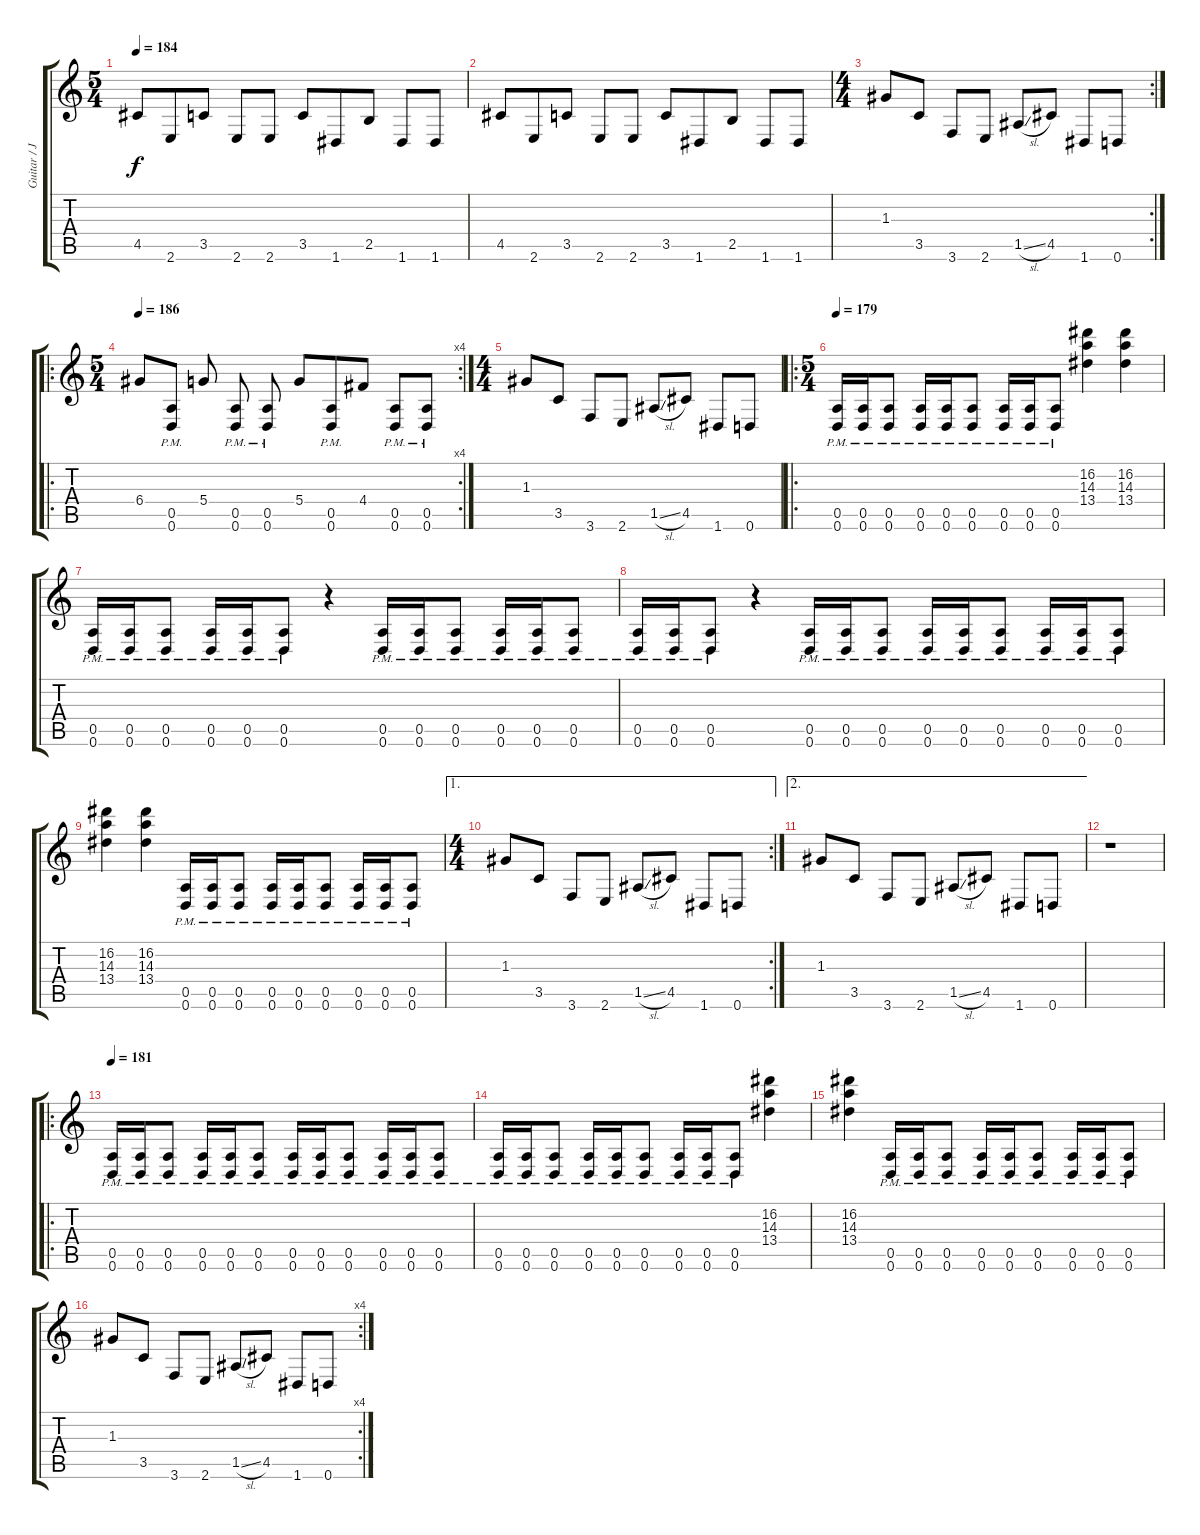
\track ("Guitar / Jordan" "Guitar / J") {instrument overdrivenguitar}
\staff {score tabs}
\tuning (E4 B3 G3 D3 A2 D2) {hide}
\ts (5 4)
\tempo 184
\clef g2
\ks c
4.5.8{dy f} 2.6.8{beam merge} 3.5.8{beam split} 2.6.8{beam merge} 2.6.8{beam split} 3.5.8{beam merge} 1.6.8 2.5.8{beam split} 1.6.8 1.6.8 |
4.5.8 2.6.8{beam merge} 3.5.8{beam split} 2.6.8{beam merge} 2.6.8{beam split} 3.5.8{beam merge} 1.6.8 2.5.8{beam split} 1.6.8 1.6.8 |
\rc 2
\ts (4 4)
1.3.8 3.5.8 3.6.8 2.6.8 1.5{sl}.8 4.5.8 1.6.8 0.6.8 |
\ro
\rc 4
\ts (5 4)
\tempo 186
6.4.8 (0.5 0.6{pm}).8 5.4.8{beam split} (0.5 0.6{pm}).8 (0.5 0.6{pm}).8{beam split} 5.4.8{beam merge} (0.5 0.6{pm}).8 4.4.8{beam split} (0.5 0.6{pm}).8 (0.5 0.6{pm}).8 |
\ts (4 4)
1.3.8 3.5.8 3.6.8 2.6.8 1.5{sl}.8 4.5.8 1.6.8 0.6.8 |
\ro
\ts (5 4)
\tempo 179
(0.5{pm} 0.6{pm}).16 (0.5{pm} 0.6{pm}).16 (0.5{pm} 0.6{pm}).8 (0.5{pm} 0.6{pm}).16 (0.5{pm} 0.6{pm}).16 (0.5{pm} 0.6{pm}).8 (0.5{pm} 0.6{pm}).16 (0.5{pm} 0.6{pm}).16 (0.5{pm} 0.6{pm}).8 (16.2 14.3 13.4).4 (16.2 14.3 13.4).4 |
(0.5{pm} 0.6{pm}).16 (0.5{pm} 0.6{pm}).16 (0.5{pm} 0.6{pm}).8 (0.5{pm} 0.6{pm}).16 (0.5{pm} 0.6{pm}).16 (0.5{pm} 0.6{pm}).8 r.4 (0.5{pm} 0.6{pm}).16 (0.5{pm} 0.6{pm}).16 (0.5{pm} 0.6{pm}).8 (0.5{pm} 0.6{pm}).16 (0.5{pm} 0.6{pm}).16 (0.5{pm} 0.6{pm}).8 |
(0.5{pm} 0.6{pm}).16 (0.5{pm} 0.6{pm}).16 (0.5{pm} 0.6{pm}).8 r.4 (0.5{pm} 0.6{pm}).16 (0.5{pm} 0.6{pm}).16 (0.5{pm} 0.6{pm}).8 (0.5{pm} 0.6{pm}).16 (0.5{pm} 0.6{pm}).16 (0.5{pm} 0.6{pm}).8 (0.5{pm} 0.6{pm}).16 (0.5{pm} 0.6{pm}).16 (0.5{pm} 0.6{pm}).8 |
(16.2 14.3 13.4).4 (16.2 14.3 13.4).4 (0.5{pm} 0.6{pm}).16 (0.5{pm} 0.6{pm}).16 (0.5{pm} 0.6{pm}).8 (0.5{pm} 0.6{pm}).16 (0.5{pm} 0.6{pm}).16 (0.5{pm} 0.6{pm}).8 (0.5{pm} 0.6{pm}).16 (0.5{pm} 0.6{pm}).16 (0.5{pm} 0.6{pm}).8 |
\ae 1
\rc 2
\ts (4 4)
1.3.8 3.5.8 3.6.8 2.6.8 1.5{sl}.8 4.5.8 1.6.8 0.6.8 |
\ae 2
1.3.8 3.5.8 3.6.8 2.6.8 1.5{sl}.8 4.5.8 1.6.8 0.6.8 |
r.1 |
\ro
\tempo 181
(0.5{pm} 0.6{pm}).16 (0.5{pm} 0.6{pm}).16 (0.5{pm} 0.6{pm}).8 (0.5{pm} 0.6{pm}).16 (0.5{pm} 0.6{pm}).16 (0.5{pm} 0.6{pm}).8 (0.5{pm} 0.6{pm}).16 (0.5{pm} 0.6{pm}).16 (0.5{pm} 0.6{pm}).8 (0.5{pm} 0.6{pm}).16 (0.5{pm} 0.6{pm}).16 (0.5{pm} 0.6{pm}).8 |
(0.5{pm} 0.6{pm}).16 (0.5{pm} 0.6{pm}).16 (0.5{pm} 0.6{pm}).8 (0.5{pm} 0.6{pm}).16 (0.5{pm} 0.6{pm}).16 (0.5{pm} 0.6{pm}).8 (0.5{pm} 0.6{pm}).16 (0.5{pm} 0.6{pm}).16 (0.5{pm} 0.6{pm}).8 (16.2 14.3 13.4).4 |
(16.2 14.3 13.4).4 (0.5{pm} 0.6{pm}).16 (0.5{pm} 0.6{pm}).16 (0.5{pm} 0.6{pm}).8 (0.5{pm} 0.6{pm}).16 (0.5{pm} 0.6{pm}).16 (0.5{pm} 0.6{pm}).8 (0.5{pm} 0.6{pm}).16 (0.5{pm} 0.6{pm}).16 (0.5{pm} 0.6{pm}).8 |
\rc 4
1.3.8 3.5.8 3.6.8 2.6.8 1.5{sl}.8 4.5.8 1.6.8 0.6.8
